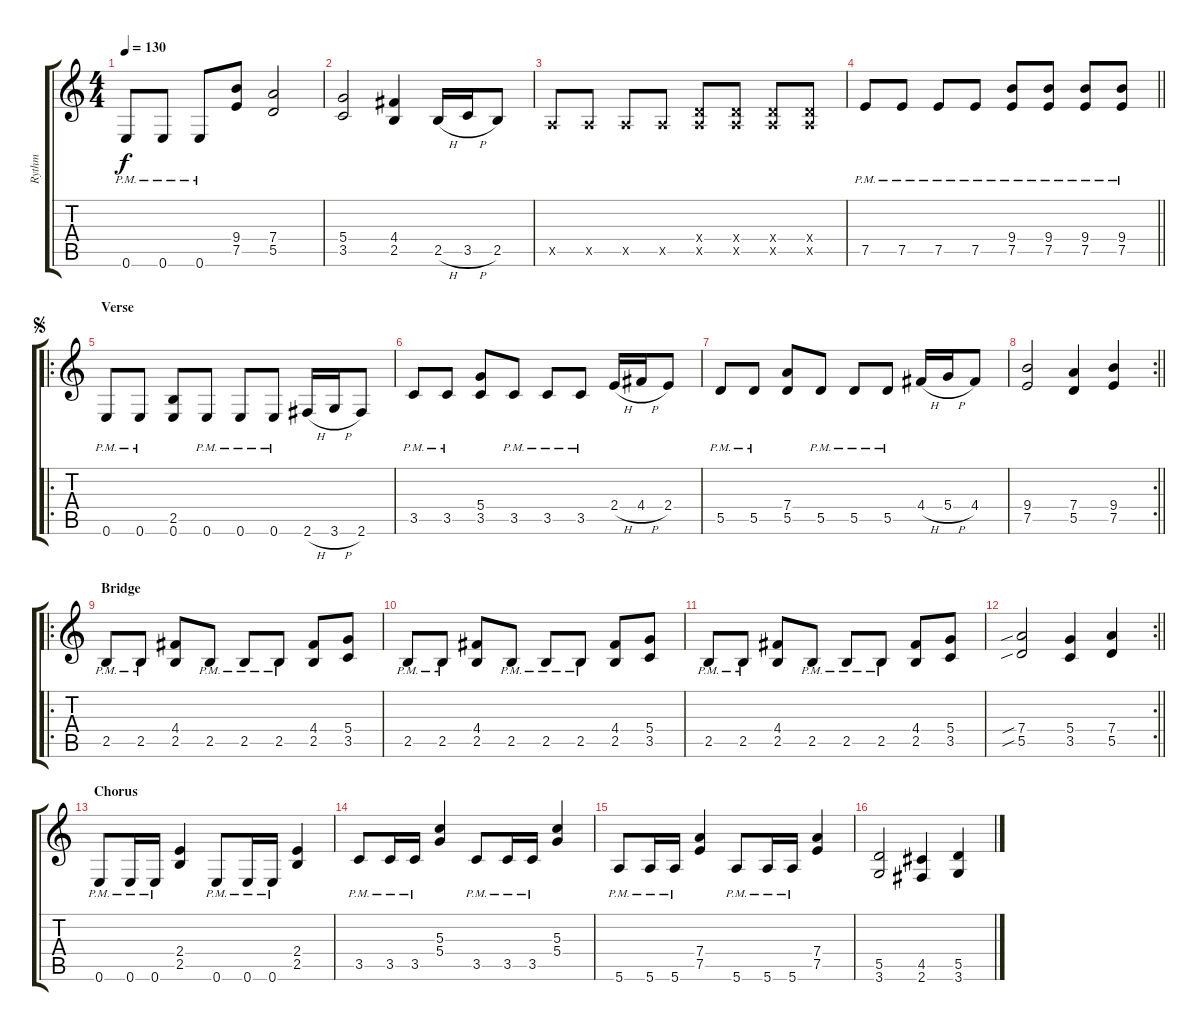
\track ("Rythm" "Rythm") {instrument distortionguitar}
\staff {score tabs}
\tuning (E4 B3 G3 D3 A2 E2) {hide}
\ts (4 4)
\tempo 130
\clef g2
\ks c
0.6{pm}.8{dy f} 0.6{pm}.8 0.6{pm}.8 (9.4 7.5).8 (7.4 5.5).2 |
(5.4 3.5).2 (4.4 2.5).4 2.5{h}.16 3.5{h}.16 2.5.8 |
0.5{x}.8 0.5{x}.8 0.5{x}.8 0.5{x}.8 (0.4{x} 0.5{x}).8 (0.4{x} 0.5{x}).8 (0.4{x} 0.5{x}).8 (0.4{x} 0.5{x}).8 |
\barLineRight lightlight
7.5{pm}.8 7.5{pm}.8 7.5{pm}.8 7.5{pm}.8 (9.4 7.5{pm}).8 (9.4 7.5{pm}).8 (9.4 7.5{pm}).8 (9.4 7.5{pm}).8 |
\ro
\section ("" "Verse")
\jump segno
0.6{pm}.8 0.6{pm}.8 (2.5 0.6).8 0.6{pm}.8 0.6{pm}.8 0.6{pm}.8 2.6{h}.16 3.6{h}.16 2.6.8 |
3.5{pm}.8 3.5{pm}.8 (5.4 3.5).8 3.5{pm}.8 3.5{pm}.8 3.5{pm}.8 2.4{h}.16 4.4{h}.16 2.4.8 |
5.5{pm}.8 5.5{pm}.8 (7.4 5.5).8 5.5{pm}.8 5.5{pm}.8 5.5{pm}.8 4.4{h}.16 5.4{h}.16 4.4.8 |
\rc 2
\barLineRight lightlight
(9.4 7.5).2 (7.4 5.5).4 (9.4 7.5).4 |
\ro
\section ("" "Bridge")
2.5{pm}.8 2.5{pm}.8 (4.4 2.5).8 2.5{pm}.8 2.5{pm}.8 2.5{pm}.8 (4.4 2.5).8 (5.4 3.5).8 |
2.5{pm}.8 2.5{pm}.8 (4.4 2.5).8 2.5{pm}.8 2.5{pm}.8 2.5{pm}.8 (4.4 2.5).8 (5.4 3.5).8 |
2.5{pm}.8 2.5{pm}.8 (4.4 2.5).8 2.5{pm}.8 2.5{pm}.8 2.5{pm}.8 (4.4 2.5).8 (5.4 3.5).8 |
\rc 2
\barLineRight lightlight
(7.4{sib} 5.5{sib}).2 (5.4 3.5).4 (7.4 5.5).4 |
\section ("" "Chorus")
0.6{pm}.8 0.6{pm}.16 0.6{pm}.16 (2.4 2.5).4 0.6{pm}.8 0.6{pm}.16 0.6{pm}.16 (2.4 2.5).4 |
3.5{pm}.8 3.5{pm}.16 3.5{pm}.16 (5.3 5.4).4 3.5{pm}.8 3.5{pm}.16 3.5{pm}.16 (5.3 5.4).4 |
5.6{pm}.8 5.6{pm}.16 5.6{pm}.16 (7.4 7.5).4 5.6{pm}.8 5.6{pm}.16 5.6{pm}.16 (7.4 7.5).4 |
(5.5 3.6).2 (4.5 2.6).4 (5.5 3.6).4
